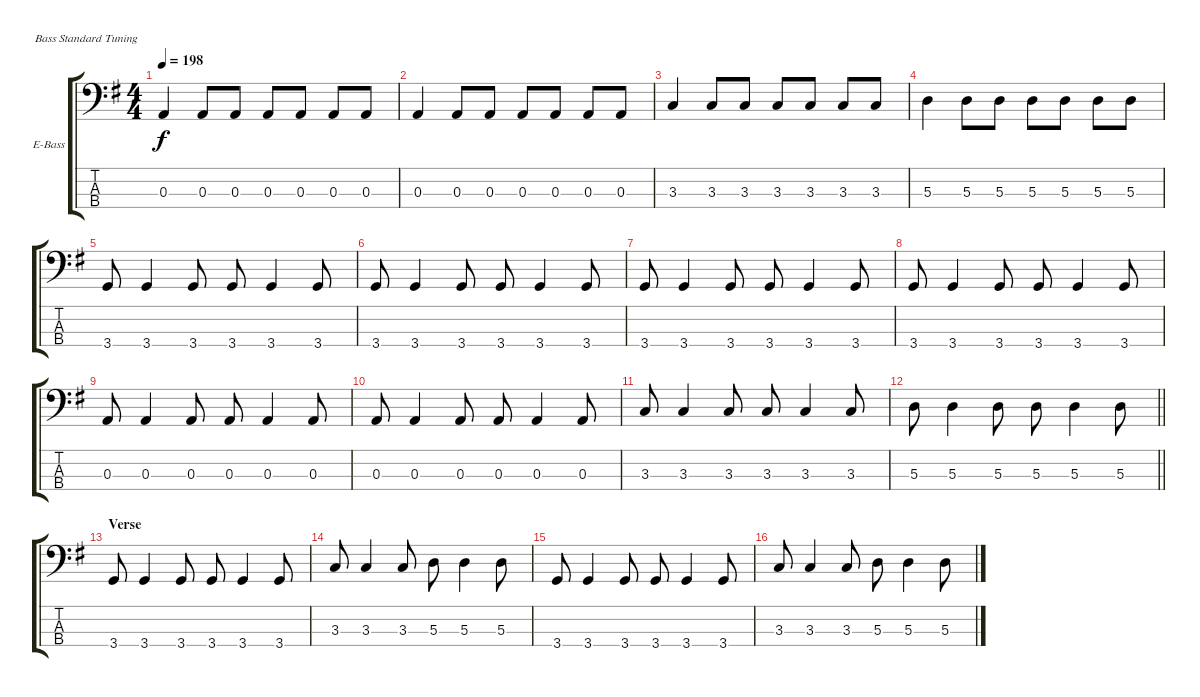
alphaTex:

\defaultSystemsLayout 4
\bracketExtendMode groupsimilarinstruments
\firstSystemTrackNameOrientation horizontal
\otherSystemsTrackNameOrientation horizontal
\track ("Bass" "E-Bass") {instrument electricbassfinger}
\staff {score tabs}
\tuning (G2 D2 A1 E1)
\ts (4 4)
\tempo 198
\clef f4
\scale
0.333333
\ks g
0.3.4{dy f} 0.3.8 0.3.8 0.3.8 0.3.8 0.3.8 0.3.8 |
\scale
0.333333 0.3.4 0.3.8 0.3.8 0.3.8 0.3.8 0.3.8 0.3.8 |
\scale
0.333333 3.3.4 3.3.8 3.3.8 3.3.8 3.3.8 3.3.8 3.3.8 |
\scale
0.333333 5.3.4 5.3.8 5.3.8 5.3.8 5.3.8 5.3.8 5.3.8 |
\scale
0.333333 3.4.8 3.4.4 3.4.8 3.4.8 3.4.4 3.4.8 |
\scale
0.333333 3.4.8 3.4.4 3.4.8 3.4.8 3.4.4 3.4.8 |
\scale
0.333333 3.4.8 3.4.4 3.4.8 3.4.8 3.4.4 3.4.8 |
\scale
0.333333 3.4.8 3.4.4 3.4.8 3.4.8 3.4.4 3.4.8 |
\scale
0.333333 0.3.8 0.3.4 0.3.8 0.3.8 0.3.4 0.3.8 |
\scale
0.333333 0.3.8 0.3.4 0.3.8 0.3.8 0.3.4 0.3.8 |
\scale
0.333333 3.3.8 3.3.4 3.3.8 3.3.8 3.3.4 3.3.8 |
\scale
0.333333
\barLineRight lightlight
5.3.8 5.3.4 5.3.8 5.3.8 5.3.4 5.3.8 |
\section ("" "Verse")
\scale
0.333333 3.4.8 3.4.4 3.4.8 3.4.8 3.4.4 3.4.8 |
\scale
0.333333 3.3.8 3.3.4 3.3.8 5.3.8 5.3.4 5.3.8 |
\scale
0.333333 3.4.8 3.4.4 3.4.8 3.4.8 3.4.4 3.4.8 |
\scale
0.333333 3.3.8 3.3.4 3.3.8 5.3.8 5.3.4 5.3.8
